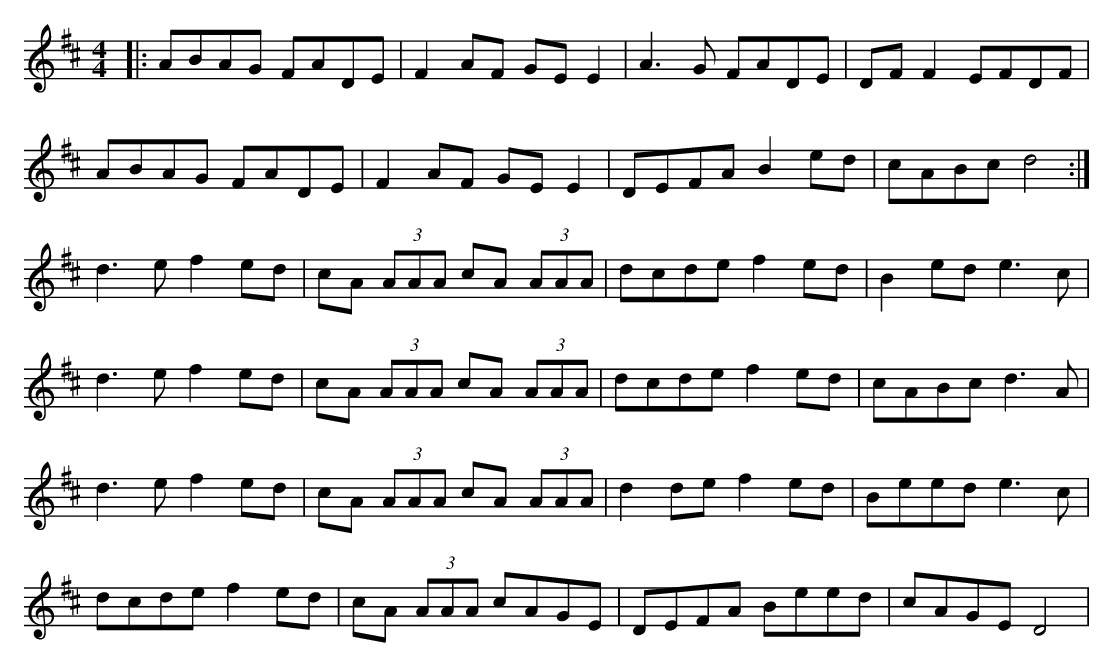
X:1
M:4/4
K:D
|:ABAG FADE|F2 AF GE E2|A3 G FADE|DF F2 EFDF|
ABAG FADE|F2 AF GE E2|DEFA B2 ed|cABc d4:|
d3 e f2 ed|cA (3AAA cA (3AAA|dcde f2 ed|B2 ed e3 c|
d3 e f2 ed|cA (3AAA cA (3AAA|dcde f2 ed|cABc d3 A|
d3 e f2 ed|cA (3AAA cA (3AAA|d2 de f2 ed|Beed e3 c|
dcde f2 ed|cA (3AAA cAGE|DEFA Beed|cAGE D4|
